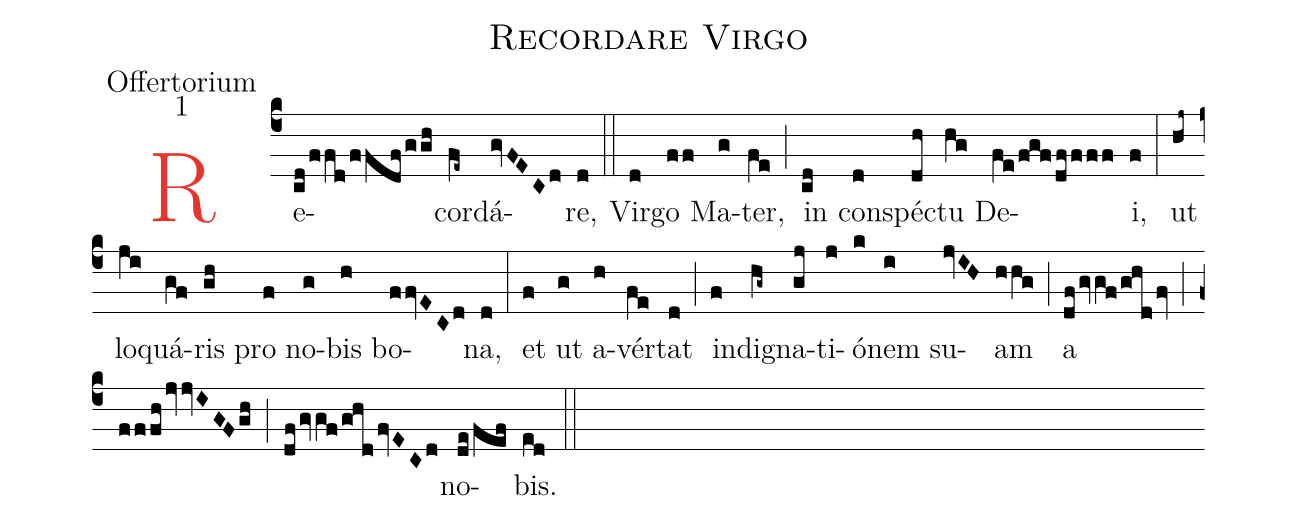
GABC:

name:Recordare Virgo;
office-part:Offertorium;
mode:1;
%%
(c4) <c>R</c>e(cd/ffd/ffdf/ggh)cor(fe~)dá(gv/FECd)re,(d) (::)
Vir(d)go(ff) Ma(g)ter,(fe) (;) in(cd) con(d)spéc(dh)tu(hg) De(fe/fgf/dffff)i,(f) (:)
ut(hj~) lo(ji)quá(gf)ris(gh) pro(f) no(g)bis(h) bo(ffvECd)na,(d) (:)
et(f) ut(g) a(h)vér(fe)tat(d) (;) in(f)dig(hg~)na(gj)ti(j)ó(k)nem(i) su(jvIH)am(hhg) (;)
a(dfgv/gf/ghd/fv) (;) (fffh/jvjvIGFgh) (;) (dfgv/gf/ghd/fvECd) no(de/fef)bis.(ed) (::)
